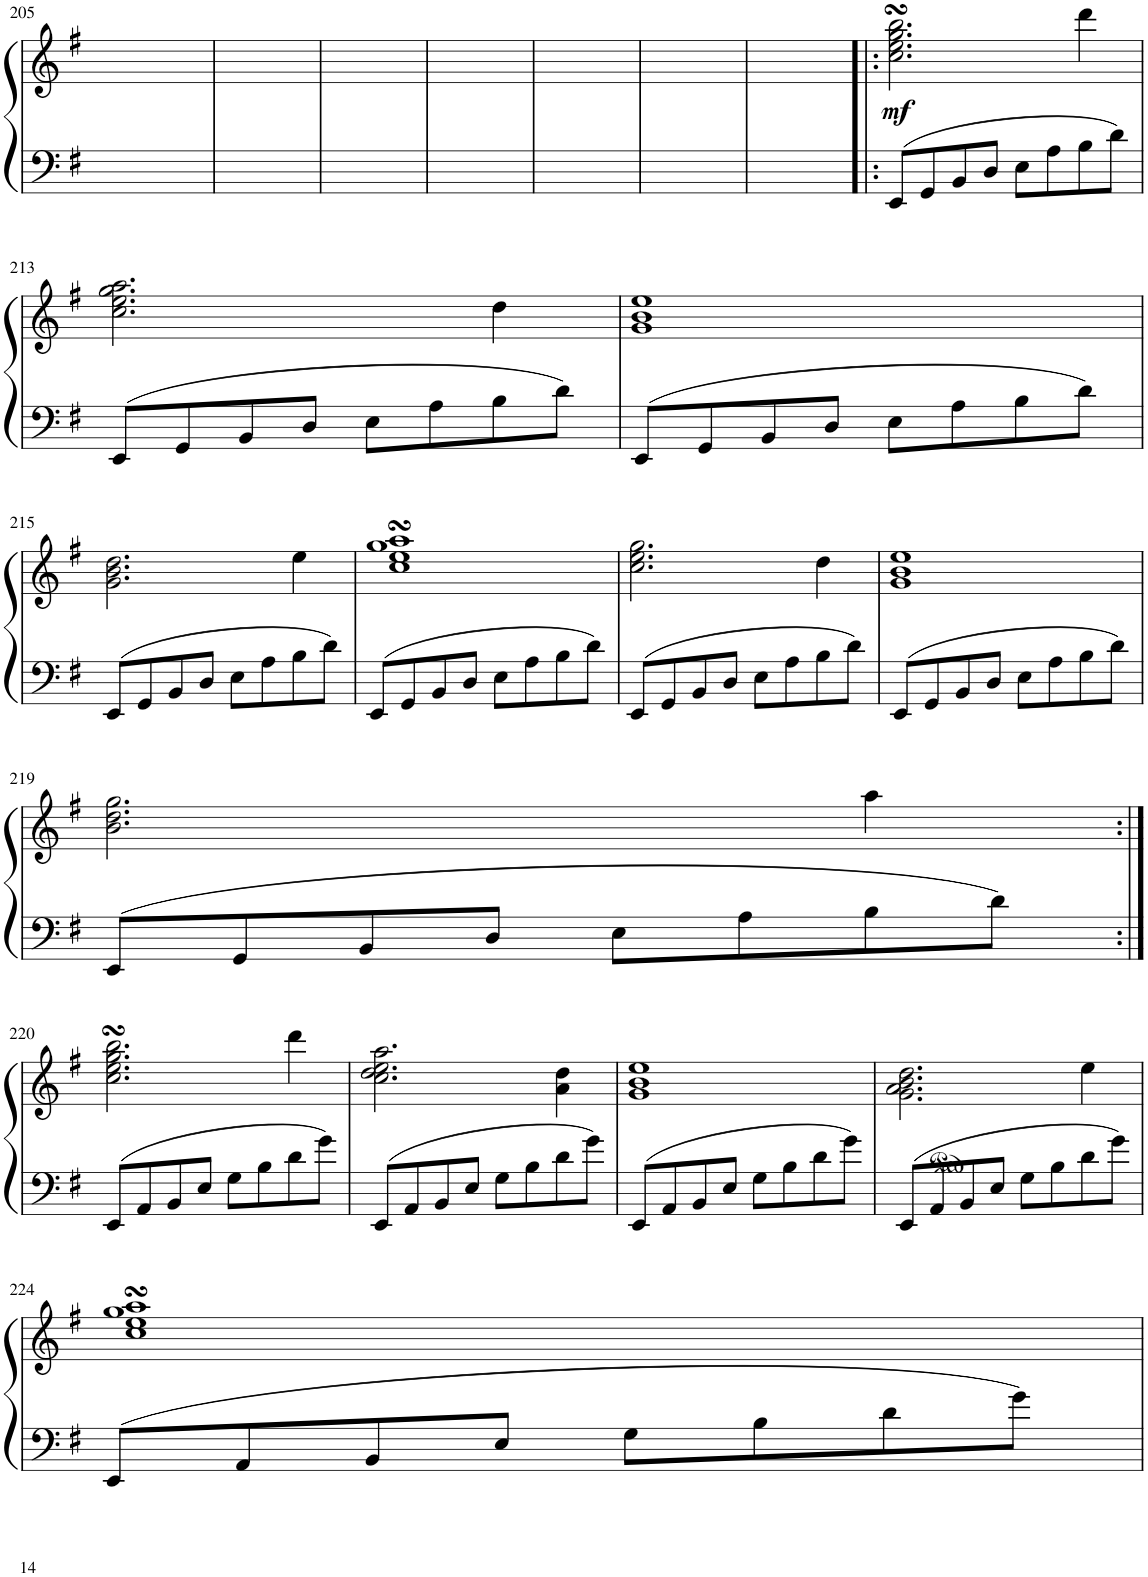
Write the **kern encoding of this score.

**kern	**kern	**dynam
*part1	*part1	*part1
*staff2	*staff1	*staff1/2
*I"Piano	*	*
*I'Pno	*	*
!!LO:PB:g=z
*clefF4	*clefG2	*
*k[f#]	*k[f#]	*
*M4/4	*M4/4	*
=205	=205	=205
1ryy	1ryy	.
=206	=206	=206
1ryy	1ryy	.
=207	=207	=207
1ryy	1ryy	.
=208	=208	=208
1ryy	1ryy	.
=209	=209	=209
1ryy	1ryy	.
=210	=210	=210
1ryy	1ryy	.
=211	=211	=211
1ryy	1ryy	.
=212!|:	=212!|:	=212!|:
!	!	!LO:DY:b
8EE/L	2.cc\sSSS 2.ee\sSSS 2.gg\sSSS 2.bb\sSSS	mf
8GG/	.	.
8BB/	.	.
8D/J	.	.
8E\L	.	.
8A\	.	.
8B\	4ddd\	.
8d\J	.	.
!!LO:LB:g=z
=213	=213	=213
8EE/L	2.cc\ 2.ee\ 2.gg\ 2.aa\	.
8GG/	.	.
8BB/	.	.
8D/J	.	.
8E\L	.	.
8A\	.	.
8B\	4dd\	.
8d\J	.	.
=214	=214	=214
*	*^	*
8EE/L	1ee	1g 1b	.
8GG/	.	.	.
8BB/	.	.	.
8D/J	.	.	.
8E\L	.	.	.
8A\	.	.	.
8B\	.	.	.
8d\J	.	.	.
*	*v	*v	*
!!LO:LB:g=z
=215	=215	=215
8EE/L	2.g\ 2.b\ 2.dd\	.
8GG/	.	.
8BB/	.	.
8D/J	.	.
8E\L	.	.
8A\	.	.
8B\	4ee\	.
8d\J	.	.
=216	=216	=216
*	*^	*
*	*	*^	*
8EE/L	1aasSSS	1gg	1cc 1ee	.
8GG/	.	.	.	.
8BB/	.	.	.	.
8D/J	.	.	.	.
8E\L	.	.	.	.
8A\	.	.	.	.
8B\	.	.	.	.
8d\J	.	.	.	.
*	*v	*v	*v	*
=217	=217	=217
8EE/L	2.cc\ 2.ee\ 2.gg\	.
8GG/	.	.
8BB/	.	.
8D/J	.	.
8E\L	.	.
8A\	.	.
8B\	4dd\	.
8d\J	.	.
=218	=218	=218
*	*^	*
8EE/L	1ee	1g 1b	.
8GG/	.	.	.
8BB/	.	.	.
8D/J	.	.	.
8E\L	.	.	.
8A\	.	.	.
8B\	.	.	.
8d\J	.	.	.
*	*v	*v	*
!!LO:LB:g=z
=219	=219	=219
8EE/L	2.b\ 2.dd\ 2.gg\	.
8GG/	.	.
8BB/	.	.
8D/J	.	.
8E\L	.	.
8A\	.	.
8B\	4aa\	.
8d\J	.	.
!!LO:LB:g=z
=220:|!	=220:|!	=220:|!
8EE/L	2.cc\sSSS 2.ee\sSSS 2.gg\sSSS 2.bb\sSSS	.
8AA/	.	.
8BB/	.	.
8E/J	.	.
8G\L	.	.
8B\	.	.
8d\	4ddd\	.
8g\J	.	.
=221	=221	=221
8EE/L	2.cc\ 2.dd\ 2.ee\ 2.aa\	.
8AA/	.	.
8BB/	.	.
8E/J	.	.
8G\L	.	.
8B\	.	.
8d\	4a\ 4dd\	.
8g\J	.	.
=222	=222	=222
*	*^	*
8EE/L	1ee	1g 1b	.
8AA/	.	.	.
8BB/	.	.	.
8E/J	.	.	.
8G\L	.	.	.
8B\	.	.	.
8d\	.	.	.
8g\J	.	.	.
*	*v	*v	*
=223	=223	=223
8EE/L	2.g\ 2.a\ 2.b\ 2.dd\	.
8AA/	.	.
8BB/	.	.
8E/J	.	.
8G\L	.	.
8B\	.	.
8d\	4ee\	.
8g\J	.	.
!!LO:LB:g=z
=224	=224	=224
*	*^	*
*	*	*^	*
8EE/L	1aasSSS	1gg	1cc 1ee	.
8AA/	.	.	.	.
8BB/	.	.	.	.
8E/J	.	.	.	.
8G\L	.	.	.	.
8B\	.	.	.	.
8d\	.	.	.	.
8g\J	.	.	.	.
*	*v	*v	*v	*
=	=	=
*-	*-	*-
